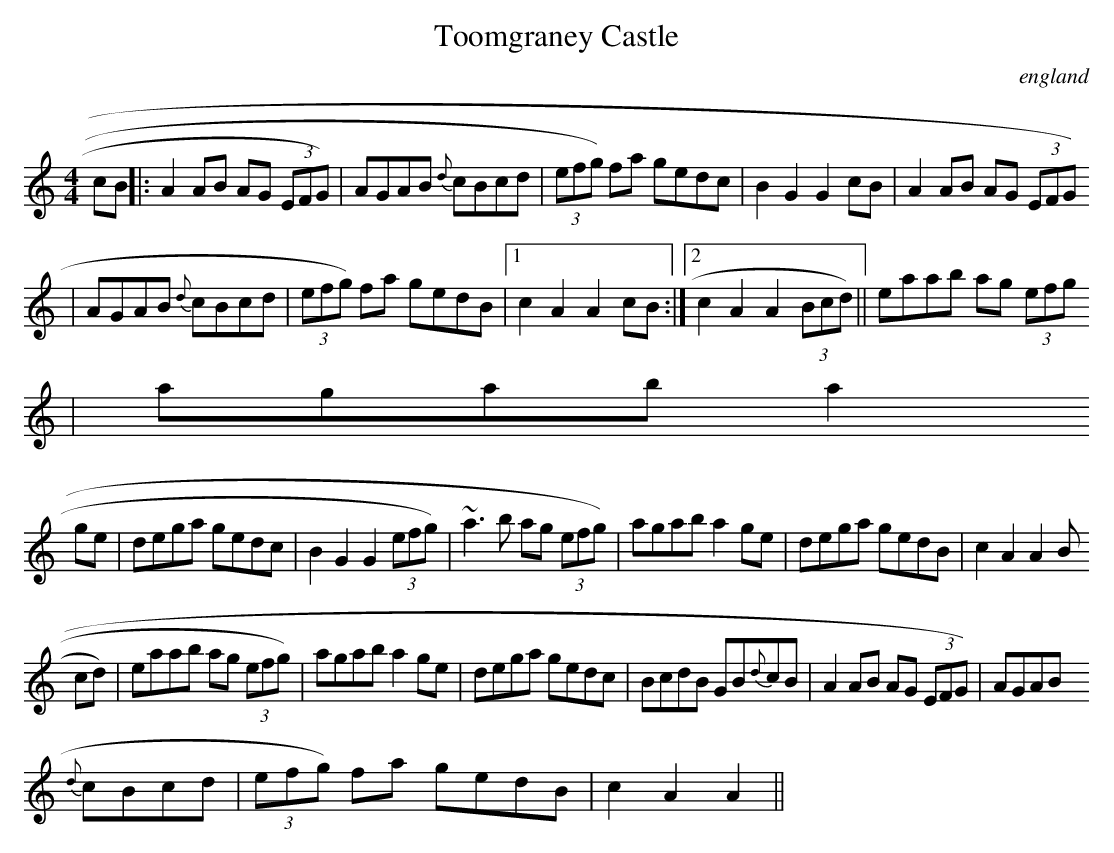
X:1
T:Toomgraney Castle
O:england
M:4/4
L:1/8
K:Am
cB||:A2AB AG (3EFG)|AGAB {d}cBcd|(3efg) fa gedc|B2G2G2 cB|A2AB AG (3EFG)
|AGAB {d}cBcd|(3efg) fa gedB|1 c2A2A2 cB:|2 c2A2A2 (3Bcd)||eaab ag (3efg
)|agab a2
ge|dega gedc|B2G2G2 (3efg)|~a3b ag (3efg)|agab a2ge|dega gedB|c2A2A2 (3B
cd)|eaab ag (3efg)|agab a2ge|dega gedc|BcdB GB{d}cB|A2AB AG (3EFG)|AGAB
{d}
cBcd|(3efg) fa gedB|c2A2A2||
